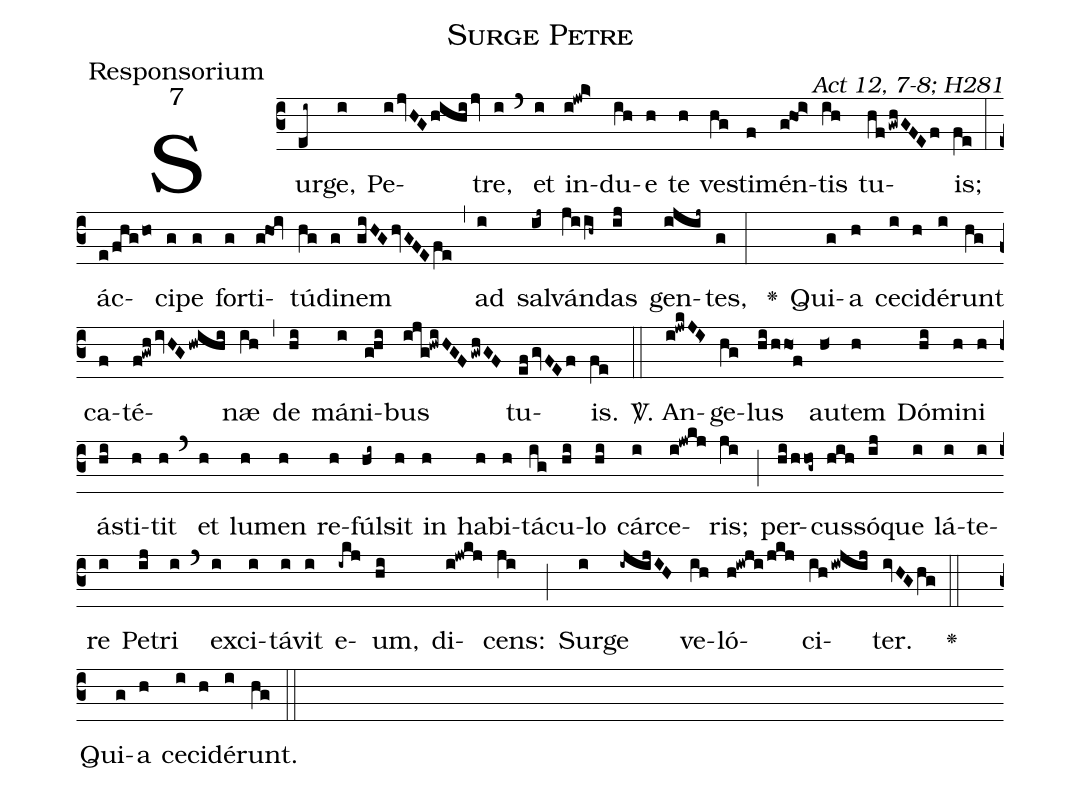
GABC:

name:Surge Petre;
office-part:Responsorium;
mode:7;
commentary:Act 12, 7-8; H281;
%%
(c3)Sur(ei~)ge,(i) Pe(i/jvHGhihijv)tre,(i) (`) et(i) in(i!jwk>)du(ih)e(h) te(h) ve(hg)sti(f)mén(g!hoi>)tis(ih) tu(hfgwhGFEf)is;(fe) (:)
ác(e/fhgho)ci(g)pe(g) for(g)ti(g!hoi)tú(hg)di(g)nem(giHGhvGFEfe) (,) ad(i) sal(ij~)ván(ji/ih~)das(ij) gen(ijij~)tes,(g) (:)
<v>\greheightstar</v>()
Qui(g)a(h) ce(i)ci(h)dé(i)runt(hg) ca(f)té(f!gwh/ivHGhwihi)næ(ih) (,) de(hi) má(i)ni(g!hi)bus(ijg!hwiHGFgwhGF) tu(efgvFEf)is.(fe) (::)

<sp>V/</sp>.
An(i!jwkJI>)ge(hg)lus(hi/hho1!f) au(h<)tem(h) Dó(hi)mi(h)ni(h) á(hi)sti(h)tit(h) (`) et(h) lu(h)men(h) re(h)fúl(hi~)sit(h) in(h) ha(h)bi(h)tá(ig)cu(hi)lo(hi) cár(i)ce(i!jwkj)ris;(ji) (;) per(hi/hhog~)cus(hih)só(ij)que(i) lá(i)te(i)re(i) Pe(ij)tri(i) (`) ex(i)ci(i)tá(i)vit(i) e(-ikj)um,(hi) di(i!jwkj)cens:(ji) (;)
Sur(i)ge(-ijijIH) ve(ih)ló(h!iwji/jkj)ci(ihiwjij)ter.(ivHGhg) (::)

<v>\greheightstar</v>() Qui(g)a(h) ce(i)ci(h)dé(i)runt.(hg) (::)
